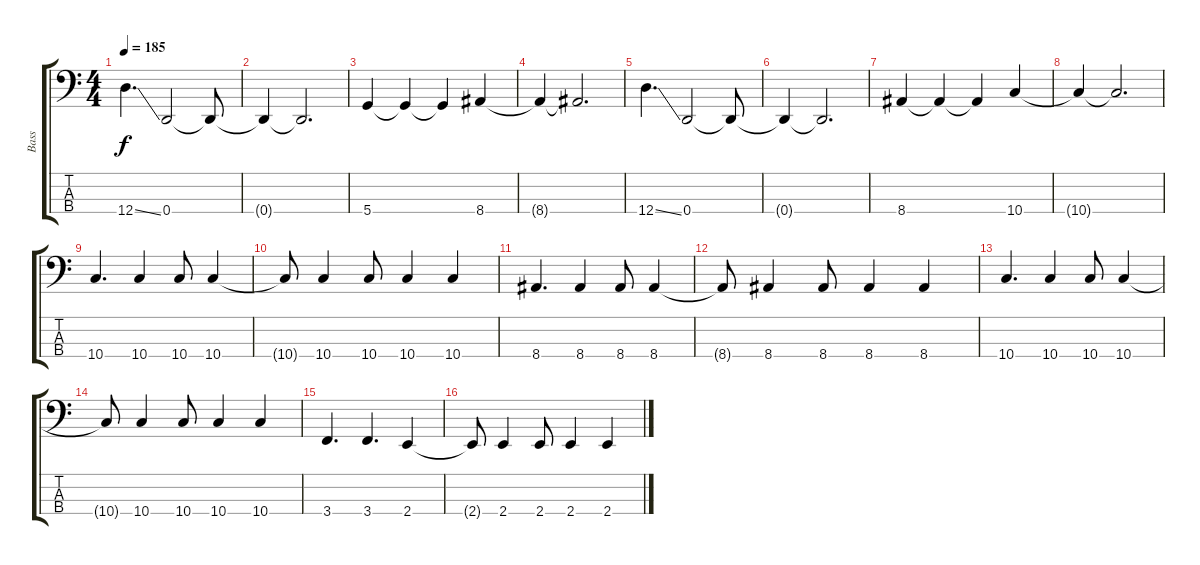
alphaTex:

\track ("Bass" "Bass") {instrument electricbassfinger}
\staff {score tabs}
\tuning (G2 D2 A1 D1) {hide}
\ts (4 4)
\tempo 185
\clef f4
\ks c
12.4{ss}.4{d dy f} 0.4.2 0.4{t}.8 |
0.4{t}.4 0.4{t}.2{d} |
5.4.4 5.4{t}.4 5.4{t}.4 8.4.4 |
8.4{t}.4 8.4{t}.2{d} |
12.4{ss}.4{d} 0.4.2 0.4{t}.8 |
0.4{t}.4 0.4{t}.2{d} |
8.4.4 8.4{t}.4 8.4{t}.4 10.4.4 |
10.4{t}.4 10.4{t}.2{d} |
10.4.4{d} 10.4.4 10.4.8 10.4.4 |
10.4{t}.8 10.4.4 10.4.8 10.4.4 10.4.4 |
8.4.4{d} 8.4.4 8.4.8 8.4.4 |
8.4{t}.8 8.4.4 8.4.8 8.4.4 8.4.4 |
10.4.4{d} 10.4.4 10.4.8 10.4.4 |
10.4{t}.8 10.4.4 10.4.8 10.4.4 10.4.4 |
3.4.4{d} 3.4.4{d} 2.4.4 |
2.4{t}.8 2.4.4 2.4.8 2.4.4 2.4.4
